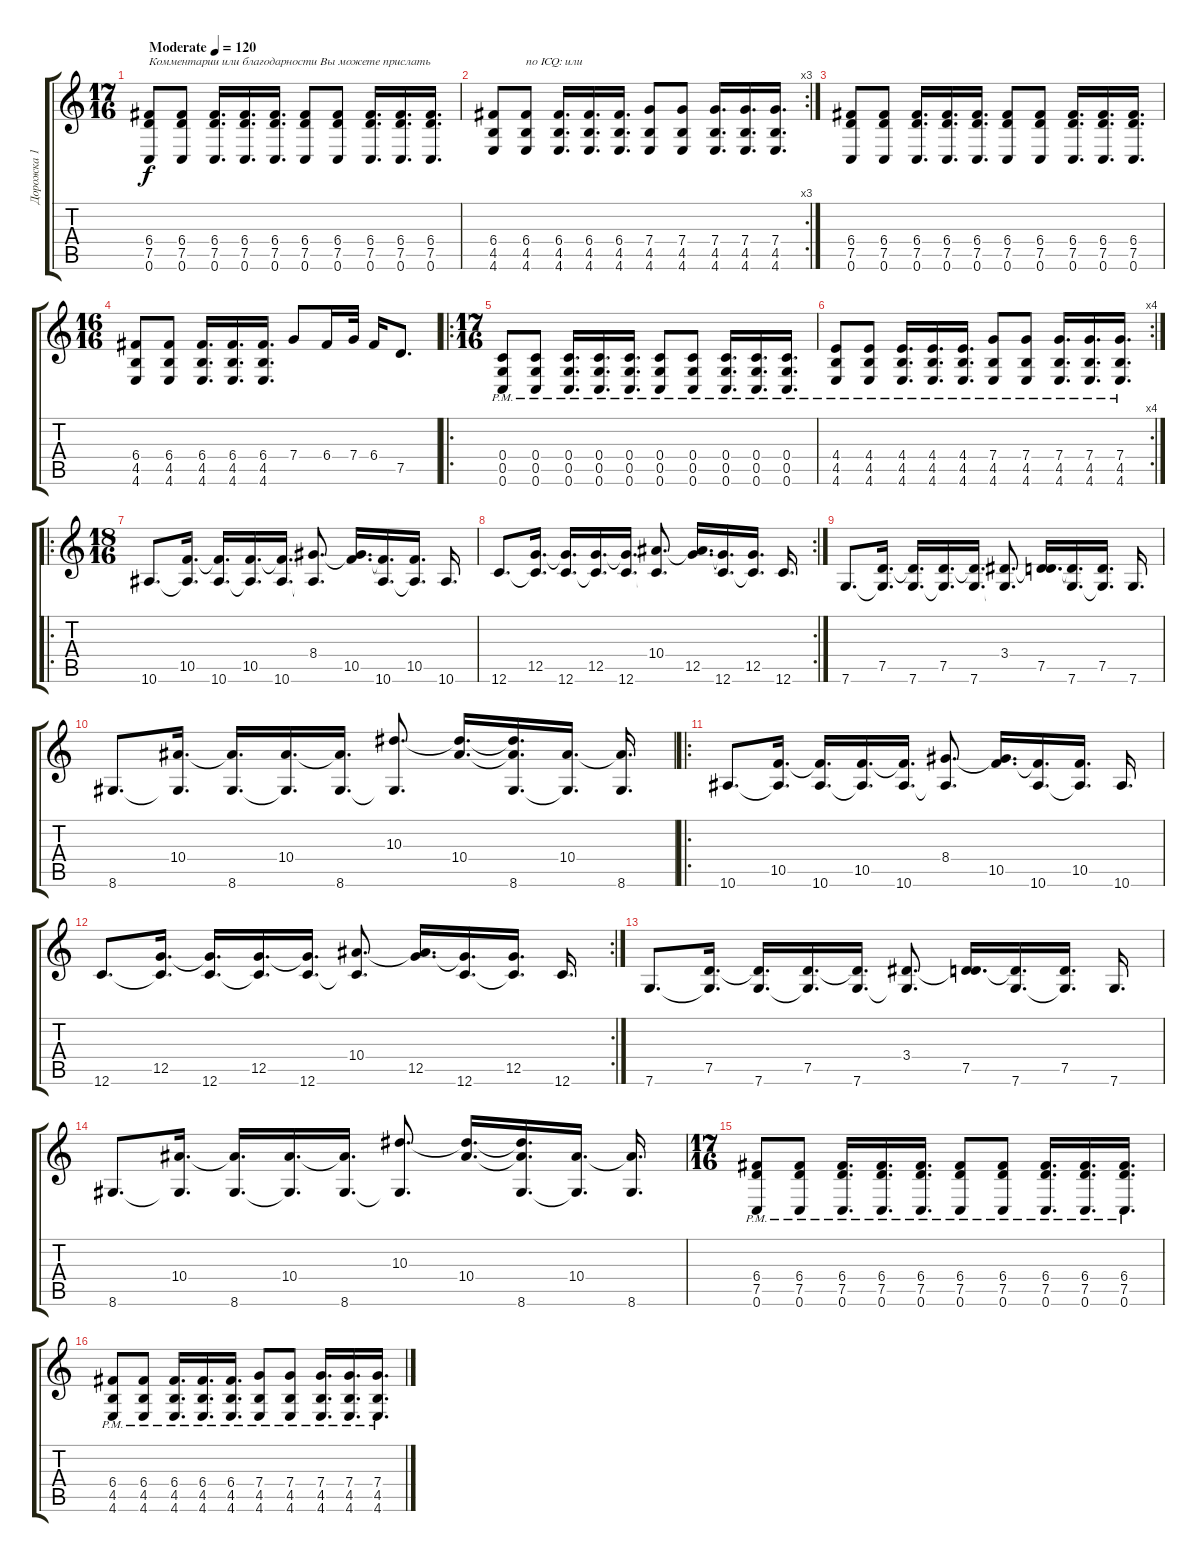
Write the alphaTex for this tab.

\track ("Дорожка 1" "Дорожка 1") {instrument overdrivenguitar}
\staff {score tabs}
\tuning (D4 A3 F3 C3 G2 C2) {hide}
\ts (17 16)
\tempo (120 "Moderate")
\clef g2
\ks c
(6.4 7.5 0.6).8{txt "Комментарии или благодарности Вы можете прислать" dy f instrument overdrivenguitar} (6.4 7.5 0.6).8 (6.4 7.5 0.6).16{d} (6.4 7.5 0.6).16{d} (6.4 7.5 0.6).16{d} (6.4 7.5 0.6).8 (6.4 7.5 0.6).8 (6.4 7.5 0.6).16{d} (6.4 7.5 0.6).16{d} (6.4 7.5 0.6).16{d} |
\rc 3
(6.4 4.5 4.6).8 (6.4 4.5 4.6).8{txt "по ICQ: или"} (6.4 4.5 4.6).16{d} (6.4 4.5 4.6).16{d} (6.4 4.5 4.6).16{d} (7.4 4.5 4.6).8 (7.4 4.5 4.6).8 (7.4 4.5 4.6).16{d} (7.4 4.5 4.6).16{d} (7.4 4.5 4.6).16{d} |
(6.4 7.5 0.6).8 (6.4 7.5 0.6).8 (6.4 7.5 0.6).16{d} (6.4 7.5 0.6).16{d} (6.4 7.5 0.6).16{d} (6.4 7.5 0.6).8 (6.4 7.5 0.6).8 (6.4 7.5 0.6).16{d} (6.4 7.5 0.6).16{d} (6.4 7.5 0.6).16{d} |
\ts (16 16)
(6.4 4.5 4.6).8 (6.4 4.5 4.6).8 (6.4 4.5 4.6).16{d} (6.4 4.5 4.6).16{d} (6.4 4.5 4.6).16{d} 7.4.8 6.4.16 7.4.32 6.4.16 7.5.8{d} |
\ro
\ts (17 16)
(0.4{pm} 0.5{pm} 0.6{pm}).8 (0.4{pm} 0.5{pm} 0.6{pm}).8 (0.4{pm} 0.5{pm} 0.6{pm}).16{d} (0.4{pm} 0.5{pm} 0.6{pm}).16{d} (0.4{pm} 0.5{pm} 0.6{pm}).16{d} (0.4{pm} 0.5{pm} 0.6{pm}).8 (0.4{pm} 0.5{pm} 0.6{pm}).8 (0.4{pm} 0.5{pm} 0.6{pm}).16{d} (0.4{pm} 0.5{pm} 0.6{pm}).16{d} (0.4{pm} 0.5{pm} 0.6{pm}).16{d} |
\rc 4
(4.4{pm} 4.5{pm} 4.6{pm}).8 (4.4{pm} 4.5{pm} 4.6{pm}).8 (4.4{pm} 4.5{pm} 4.6{pm}).16{d} (4.4{pm} 4.5{pm} 4.6{pm}).16{d} (4.4{pm} 4.5{pm} 4.6{pm}).16{d} (7.4{pm} 4.5{pm} 4.6{pm}).8 (7.4{pm} 4.5{pm} 4.6{pm}).8 (7.4{pm} 4.5{pm} 4.6{pm}).16{d} (7.4{pm} 4.5{pm} 4.6{pm}).16{d} (7.4{pm} 4.5{pm} 4.6{pm}).16{d} |
\ro
\ts (18 16)
10.6.8{d} (10.5 10.6{t}).16{d} (10.5{t} 10.6).16{d} (10.5 10.6{t}).16{d} (10.5{t} 10.6).16{d} (8.4 10.6{t}).8{d} (8.4{t} 10.5).16{d} (10.5{t} 10.6).16{d} (10.5 10.6{t}).16{d} 10.6.16{d} |
\rc 2
12.6.8{d} (12.5 12.6{t}).16{d} (12.5{t} 12.6).16{d} (12.5 12.6{t}).16{d} (12.5{t} 12.6).16{d} (10.4 12.6{t}).8{d} (10.4{t} 12.5).16{d} (12.5{t} 12.6).16{d} (12.5 12.6{t}).16{d} 12.6.16{d} |
7.6.8{d} (7.5 7.6{t}).16{d} (7.5{t} 7.6).16{d} (7.5 7.6{t}).16{d} (7.5{t} 7.6).16{d} (3.4 7.6{t}).8{d} (3.4{t} 7.5).16{d} (7.5{t} 7.6).16{d} (7.5 7.6{t}).16{d} 7.6.16{d} |
8.6.8{d} (10.4 8.6{t}).16{d} (10.4{t} 8.6).16{d} (10.4 8.6{t}).16{d} (10.4{t} 8.6).16{d} (10.3 8.6{t}).8{d} (10.3{t} 10.4).16{d} (10.3{t} 10.4{t} 8.6).16{d} (10.4 8.6{t}).16{d} (10.4{t} 8.6).16{d} |
\ro
10.6.8{d} (10.5 10.6{t}).16{d} (10.5{t} 10.6).16{d} (10.5 10.6{t}).16{d} (10.5{t} 10.6).16{d} (8.4 10.6{t}).8{d} (8.4{t} 10.5).16{d} (10.5{t} 10.6).16{d} (10.5 10.6{t}).16{d} 10.6.16{d} |
\rc 2
12.6.8{d} (12.5 12.6{t}).16{d} (12.5{t} 12.6).16{d} (12.5 12.6{t}).16{d} (12.5{t} 12.6).16{d} (10.4 12.6{t}).8{d} (10.4{t} 12.5).16{d} (12.5{t} 12.6).16{d} (12.5 12.6{t}).16{d} 12.6.16{d} |
7.6.8{d} (7.5 7.6{t}).16{d} (7.5{t} 7.6).16{d} (7.5 7.6{t}).16{d} (7.5{t} 7.6).16{d} (3.4 7.6{t}).8{d} (3.4{t} 7.5).16{d} (7.5{t} 7.6).16{d} (7.5 7.6{t}).16{d} 7.6.16{d} |
8.6.8{d} (10.4 8.6{t}).16{d} (10.4{t} 8.6).16{d} (10.4 8.6{t}).16{d} (10.4{t} 8.6).16{d} (10.3 8.6{t}).8{d} (10.3{t} 10.4).16{d} (10.3{t} 10.4{t} 8.6).16{d} (10.4 8.6{t}).16{d} (10.4{t} 8.6).16{d} |
\ts (17 16)
(6.4{pm} 7.5{pm} 0.6{pm}).8 (6.4{pm} 7.5{pm} 0.6{pm}).8 (6.4{pm} 7.5{pm} 0.6{pm}).16{d} (6.4{pm} 7.5{pm} 0.6{pm}).16{d} (6.4{pm} 7.5{pm} 0.6{pm}).16{d} (6.4{pm} 7.5{pm} 0.6{pm}).8 (6.4{pm} 7.5{pm} 0.6{pm}).8 (6.4{pm} 7.5{pm} 0.6{pm}).16{d} (6.4{pm} 7.5{pm} 0.6{pm}).16{d} (6.4{pm} 7.5{pm} 0.6{pm}).16{d} |
(6.4{pm} 4.5{pm} 4.6{pm}).8 (6.4{pm} 4.5{pm} 4.6{pm}).8 (6.4{pm} 4.5{pm} 4.6{pm}).16{d} (6.4{pm} 4.5{pm} 4.6{pm}).16{d} (6.4{pm} 4.5{pm} 4.6{pm}).16{d} (7.4{pm} 4.5{pm} 4.6{pm}).8 (7.4{pm} 4.5{pm} 4.6{pm}).8 (7.4{pm} 4.5{pm} 4.6{pm}).16{d} (7.4{pm} 4.5{pm} 4.6{pm}).16{d} (7.4{pm} 4.5{pm} 4.6{pm}).16{d}
